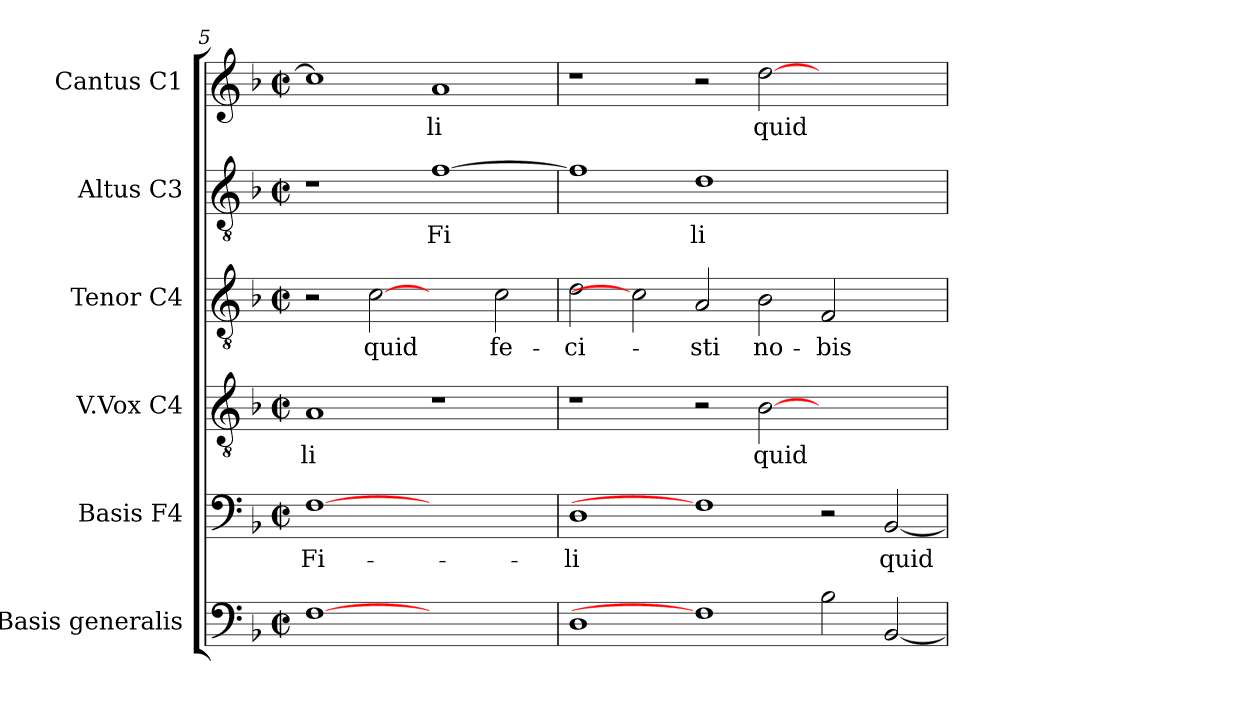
**kern	**kern	**text	**kern	**text	**kern	**text	**kern	**text	**kern	**text
*part6	*part5	*part5	*part4	*part4	*part3	*part3	*part2	*part2	*part1	*part1
*staff6	*staff5	*staff5	*staff4	*staff4	*staff3	*staff3	*staff2	*staff2	*staff1	*staff1
*I"Basis  generalis	*I"Basis  F4	*	*I"V.Vox  C4	*	*I"Tenor  C4	*	*I"Altus  C3	*	*I"Cantus  C1	*
*	*I'B	*	*	*	*I'T	*	*I'A	*	*I'C	*
!!LO:LB:g=z
*clefF4	*clefF4	*	*clefGv2	*	*clefGv2	*	*clefGv2	*	*clefG2	*
*k[b-]	*k[b-]	*	*k[b-]	*	*k[b-]	*	*k[b-]	*	*k[b-]	*
*F:	*F:	*	*F:	*	*F:	*	*F:	*	*F:	*
*M2/2	*M2/2	*	*M2/2	*	*M2/2	*	*M2/2	*	*M2/2	*
*met(c|)	*met(c|)	*	*met(c|)	*	*met(c|)	*	*met(c|)	*	*met(c|)	*
=5	=5	=5	=5	=5	=5	=5	=5	=5	=5	=5
!	!	!LO:LY:b:cj	!	!LO:LY:b:cj	!	!	!	!	!	!LO:LY:b:cj
[1F	[1F	Fi-	1A	-li	2r	.	1r	.	1cc]	--
!	!	!	!	!	!	!LO:LY:b:cj	!	!	!	!
.	.	.	.	.	[2c	quid	.	.	.	.
!	!	!	!	!	!	!	!	!LO:LY:b:cj	!	!LO:LY:b:cj
1ryy	1ryy	.	1r	.	2ryy	.	[>1f	Fi-	1a	-li
!	!	!	!	!	!	!LO:LY:b:cj	!	!	!	!
.	.	.	.	.	2c\	fe-	.	.	.	.
=6	=6	=6	=6	=6	=6	=6	=6	=6	=6	=6
!	!	!LO:LY:b:cj	!	!	!	!LO:LY:b:cj	!	!LO:LY:b:cj	!	!
1D	1D	-li	1r	.	2d\	-ci-	1f]	--	1r	.
.	.	.	.	.	2c]	.	.	.	.	.
!	!	!	!	!	!	!LO:LY:b:cj	!	!LO:LY:b:cj	!	!
1F]	1F]	.	2r	.	2A/	-sti	1d	-li	2r	.
!	!	!	!	!LO:LY:b:cj	!	!LO:LY:b:cj	!	!	!	!LO:LY:b:cj
.	.	.	[>2B-\	quid	2B-\	no-	.	.	[>2dd\	quid
!	!	!	!	!	!	!LO:LY:b:cj	!	!	!	!
2B-\	2r	.	1ryy	.	2F/	-bis	1ryy	.	1ryy	.
!	!	!LO:LY:b:cj	!	!	!	!	!	!	!	!
[<2BB-/	[<2BB-/	quid	.	.	2ryy	.	.	.	.	.
=	=	=	=	=	=	=	=	=	=	=
*-	*-	*-	*-	*-	*-	*-	*-	*-	*-	*-
